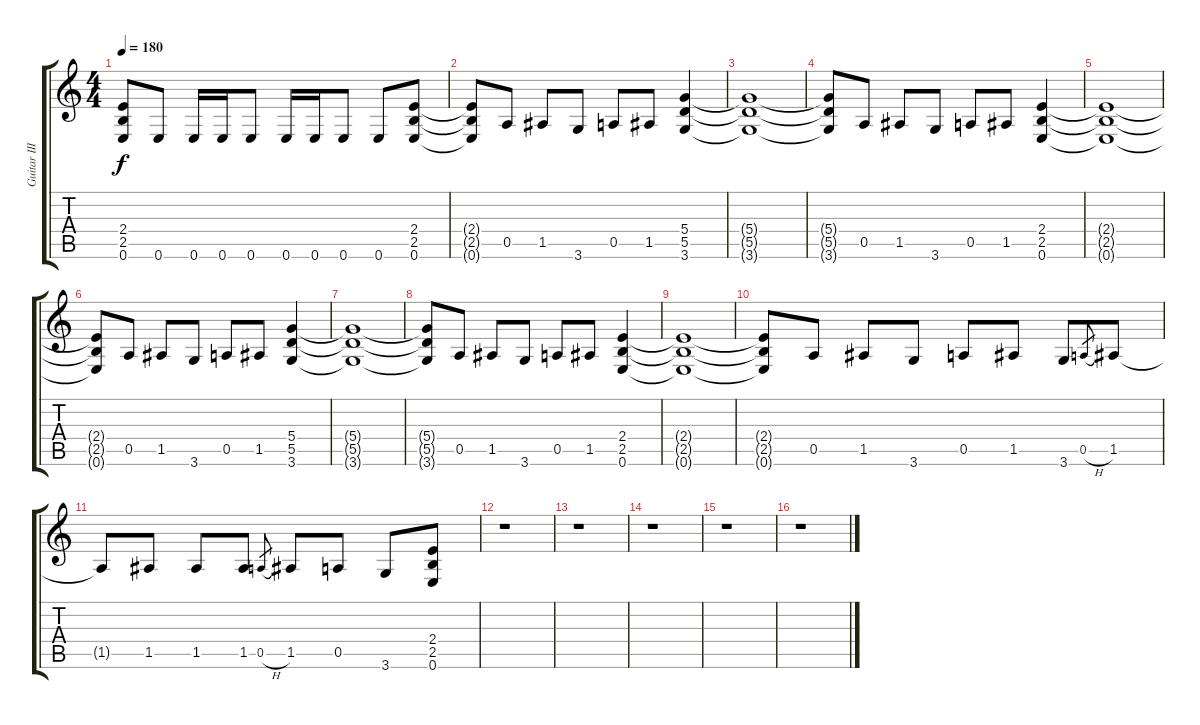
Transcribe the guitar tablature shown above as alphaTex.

\track ("Guitar III - Lead Fills" "Guitar III") {instrument distortionguitar}
\staff {score tabs}
\tuning (E4 B3 G3 D3 A2 E2) {hide}
\ts (4 4)
\tempo 180
\clef g2
\ks c
(2.4{t} 2.5{t} 0.6{t}).8{dy f} 0.6.8 0.6.16 0.6.16 0.6.8 0.6.16 0.6.16 0.6.8 0.6.8 (2.4 2.5 0.6).8 |
(2.4{t} 2.5{t} 0.6{t}).8 0.5.8 1.5.8 3.6.8 0.5.8 1.5.8 (5.4 5.5 3.6).4 |
(5.4{t} 5.5{t} 3.6{t}).1 |
(5.4{t} 5.5{t} 3.6{t}).8 0.5.8 1.5.8 3.6.8 0.5.8 1.5.8 (2.4 2.5 0.6).4 |
(2.4{t} 2.5{t} 0.6{t}).1 |
(2.4{t} 2.5{t} 0.6{t}).8 0.5.8 1.5.8 3.6.8 0.5.8 1.5.8 (5.4 5.5 3.6).4 |
(5.4{t} 5.5{t} 3.6{t}).1 |
(5.4{t} 5.5{t} 3.6{t}).8 0.5.8 1.5.8 3.6.8 0.5.8 1.5.8 (2.4 2.5 0.6).4 |
(2.4{t} 2.5{t} 0.6{t}).1 |
(2.4{t} 2.5{t} 0.6{t}).8 0.5.8 1.5.8 3.6.8 0.5.8 1.5.8 3.6.8 0.5{h}.8{gr} 1.5.8 |
1.5{t}.8 1.5.8 1.5.8 1.5.8 0.5{h}.8{gr} 1.5.8 0.5.8 3.6.8 (2.4 2.5 0.6).8 |
r.1 |
r.1 |
r.1 |
r.1 |
r.1
